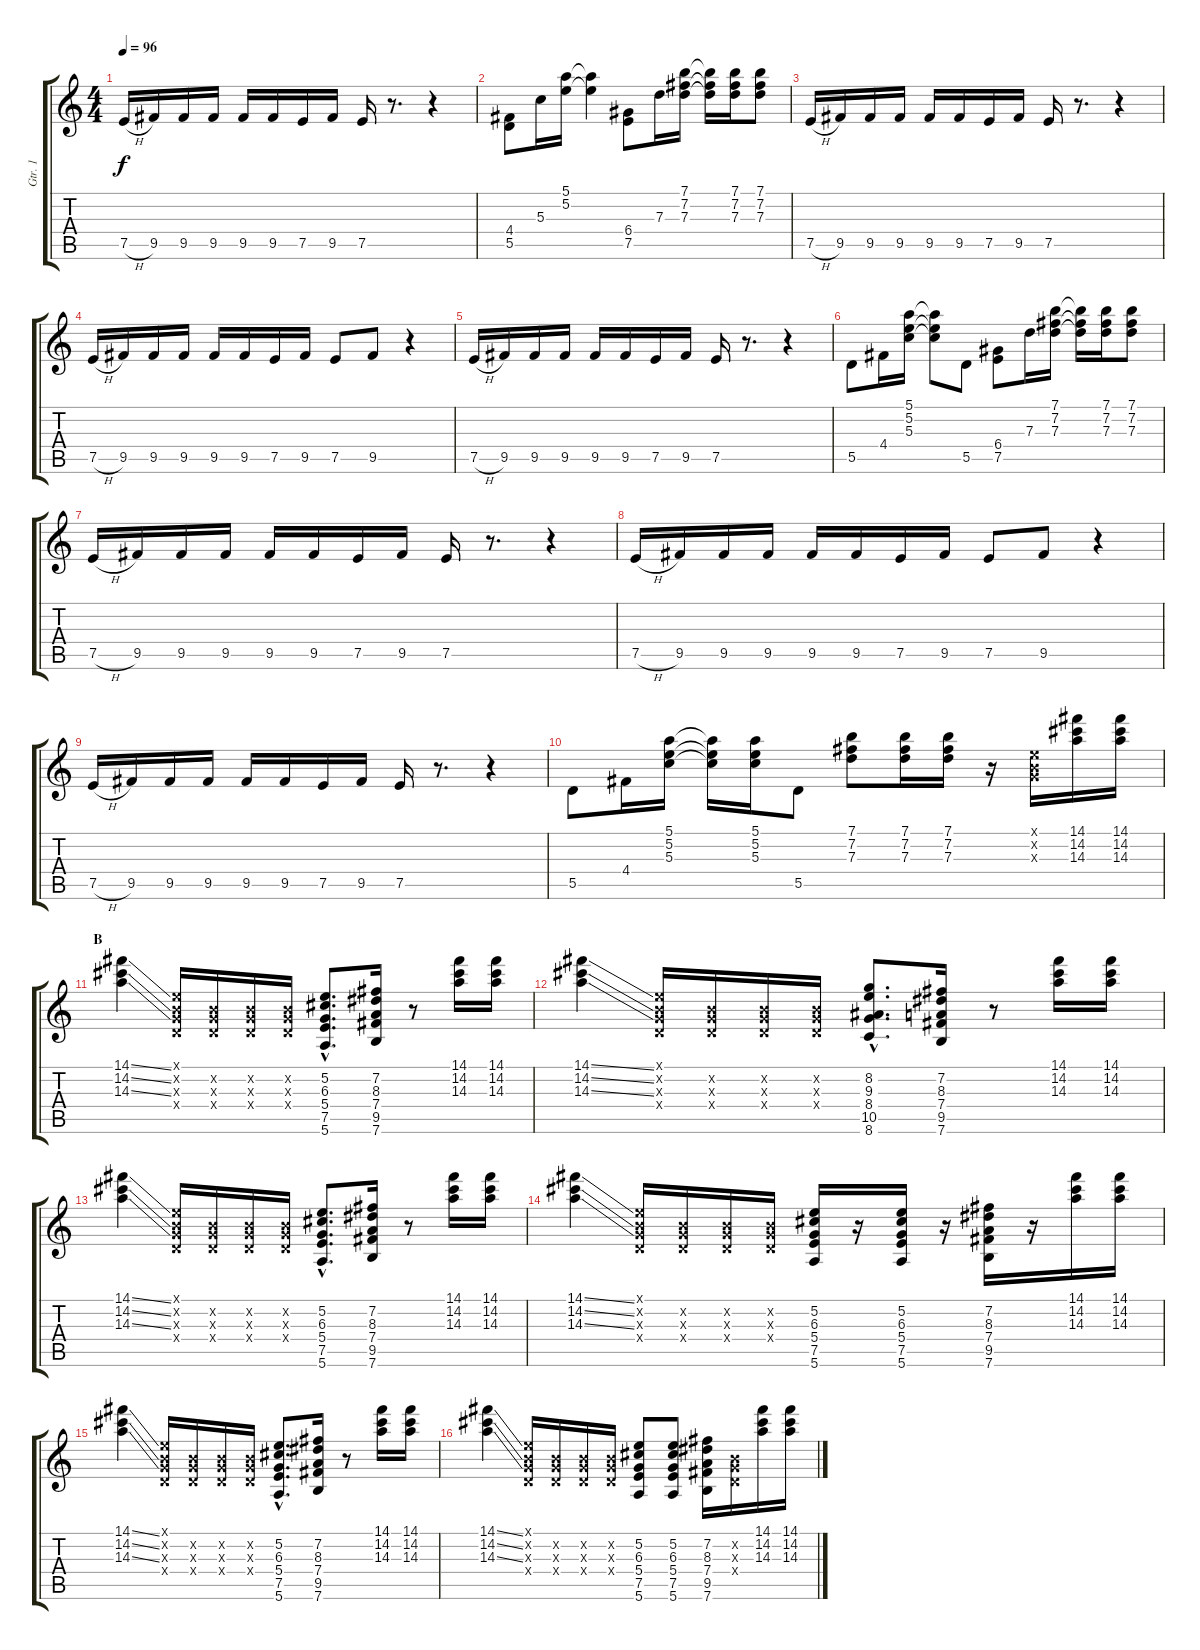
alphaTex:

\track ("Gtr. 1" "Gtr. 1") {instrument distortionguitar}
\staff {score tabs}
\tuning (E4 B3 G3 D3 A2 E2) {hide}
\ts (4 4)
\tempo 96
\clef g2
\ks c
7.5{h}.16{dy f} 9.5.16 9.5.16 9.5.16 9.5.16 9.5.16 7.5.16 9.5.16 7.5.16 r.8{d} r.4 |
(4.4 5.5).8 5.3.16 (5.1 5.2).16 (5.1{t} 5.2{t}).4 (6.4 7.5).8 7.3.16 (7.1 7.2 7.3).16 (7.1{t} 7.2{t} 7.3{t}).16 (7.1 7.2 7.3).16 (7.1 7.2 7.3).8 |
7.5{h}.16 9.5.16 9.5.16 9.5.16 9.5.16 9.5.16 7.5.16 9.5.16 7.5.16 r.8{d} r.4 |
7.5{h}.16 9.5.16 9.5.16 9.5.16 9.5.16 9.5.16 7.5.16 9.5.16 7.5.8 9.5.8 r.4 |
7.5{h}.16 9.5.16 9.5.16 9.5.16 9.5.16 9.5.16 7.5.16 9.5.16 7.5.16 r.8{d} r.4 |
5.5.8 4.4.16 (5.1 5.2 5.3).16 (5.1{t} 5.2{t} 5.3{t}).8 5.5.8 (6.4 7.5).8 7.3.16 (7.1 7.2 7.3).16 (7.1{t} 7.2{t} 7.3{t}).16 (7.1 7.2 7.3).16 (7.1 7.2 7.3).8 |
7.5{h}.16 9.5.16 9.5.16 9.5.16 9.5.16 9.5.16 7.5.16 9.5.16 7.5.16 r.8{d} r.4 |
7.5{h}.16 9.5.16 9.5.16 9.5.16 9.5.16 9.5.16 7.5.16 9.5.16 7.5.8 9.5.8 r.4 |
7.5{h}.16 9.5.16 9.5.16 9.5.16 9.5.16 9.5.16 7.5.16 9.5.16 7.5.16 r.8{d} r.4 |
5.5.8 4.4.16 (5.1 5.2 5.3).16 (5.1{t} 5.2{t} 5.3{t}).16 (5.1 5.2 5.3).16 5.5.8 (7.1 7.2 7.3).8 (7.1 7.2 7.3).16 (7.1 7.2 7.3).16 r.16 (0.1{x} 0.2{x} 0.3{x}).16 (14.1 14.2 14.3).16 (14.1 14.2 14.3).16 |
\section ("" "B")
(14.1{ss} 14.2{ss} 14.3{ss}).4 (0.1{x} 0.2{x} 0.3{x} 0.4{x}).16 (0.2{x} 0.3{x} 0.4{x}).16 (0.2{x} 0.3{x} 0.4{x}).16 (0.2{x} 0.3{x} 0.4{x}).16 (5.2{hac} 6.3{hac} 5.4{hac} 7.5{hac} 5.6{hac}).8{d} (7.2 8.3 7.4 9.5 7.6).16 r.8 (14.1 14.2 14.3).16 (14.1 14.2 14.3).16 |
(14.1{ss} 14.2{ss} 14.3{ss}).4 (0.1{x} 0.2{x} 0.3{x} 0.4{x}).16 (0.2{x} 0.3{x} 0.4{x}).16 (0.2{x} 0.3{x} 0.4{x}).16 (0.2{x} 0.3{x} 0.4{x}).16 (8.2{hac} 9.3{hac} 8.4{hac} 10.5{hac} 8.6{hac}).8{d} (7.2 8.3 7.4 9.5 7.6).16 r.8 (14.1 14.2 14.3).16 (14.1 14.2 14.3).16 |
(14.1{ss} 14.2{ss} 14.3{ss}).4 (0.1{x} 0.2{x} 0.3{x} 0.4{x}).16 (0.2{x} 0.3{x} 0.4{x}).16 (0.2{x} 0.3{x} 0.4{x}).16 (0.2{x} 0.3{x} 0.4{x}).16 (5.2{hac} 6.3{hac} 5.4{hac} 7.5{hac} 5.6{hac}).8{d} (7.2 8.3 7.4 9.5 7.6).16 r.8 (14.1 14.2 14.3).16 (14.1 14.2 14.3).16 |
(14.1{ss} 14.2{ss} 14.3{ss}).4 (0.1{x} 0.2{x} 0.3{x} 0.4{x}).16 (0.2{x} 0.3{x} 0.4{x}).16 (0.2{x} 0.3{x} 0.4{x}).16 (0.2{x} 0.3{x} 0.4{x}).16 (5.2 6.3 5.4 7.5 5.6).16 r.16 (5.2 6.3 5.4 7.5 5.6).16 r.16 (7.2 8.3 7.4 9.5 7.6).16 r.16 (14.1 14.2 14.3).16 (14.1 14.2 14.3).16 |
(14.1{ss} 14.2{ss} 14.3{ss}).4 (0.1{x} 0.2{x} 0.3{x} 0.4{x}).16 (0.2{x} 0.3{x} 0.4{x}).16 (0.2{x} 0.3{x} 0.4{x}).16 (0.2{x} 0.3{x} 0.4{x}).16 (5.2{hac} 6.3{hac} 5.4{hac} 7.5{hac} 5.6{hac}).8{d} (7.2 8.3 7.4 9.5 7.6).16 r.8 (14.1 14.2 14.3).16 (14.1 14.2 14.3).16 |
(14.1{ss} 14.2{ss} 14.3{ss}).4 (0.1{x} 0.2{x} 0.3{x} 0.4{x}).16 (0.2{x} 0.3{x} 0.4{x}).16 (0.2{x} 0.3{x} 0.4{x}).16 (0.2{x} 0.3{x} 0.4{x}).16 (5.2 6.3 5.4 7.5 5.6).8 (5.2 6.3 5.4 7.5 5.6).8 (7.2 8.3 7.4 9.5 7.6).16 (0.2{x} 0.3{x} 0.4{x}).16 (14.1 14.2 14.3).16 (14.1 14.2 14.3).16
